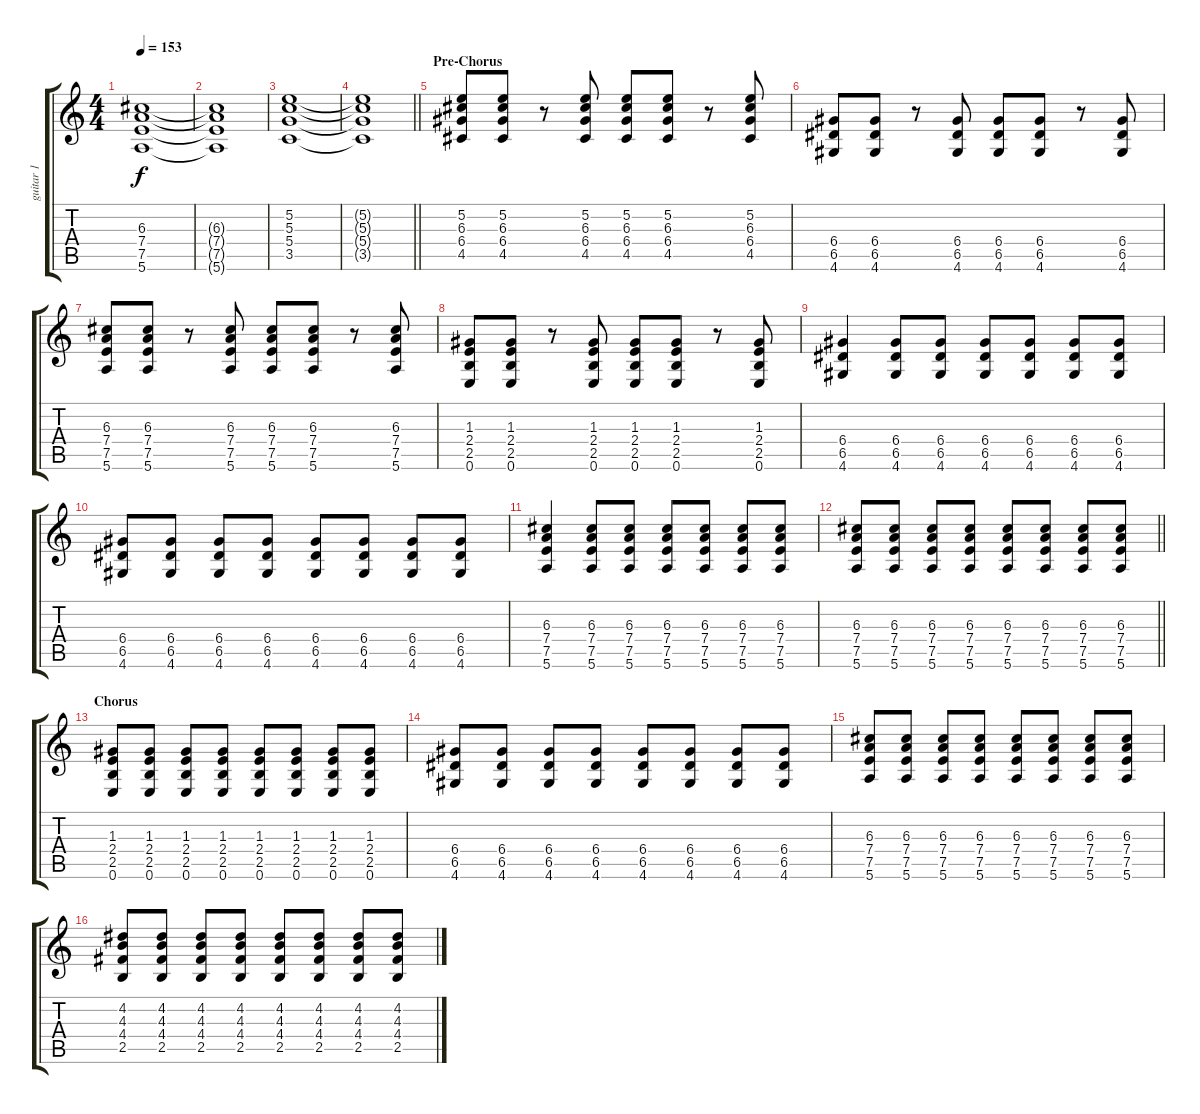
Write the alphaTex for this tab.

\track ("guitar 1" "guitar 1") {instrument electricguitarjazz}
\staff {score tabs}
\tuning (E4 B3 G3 D3 A2 E2) {hide}
\ts (4 4)
\tempo 153
\clef g2
\ks c
(6.3 7.4 7.5 5.6).1{dy f} |
(6.3{t} 7.4{t} 7.5{t} 5.6{t}).1 |
(5.2 5.3 5.4 3.5).1 |
\barLineRight lightlight
(5.2{t} 5.3{t} 5.4{t} 3.5{t}).1 |
\section ("" "Pre-Chorus")
(5.2 6.3 6.4 4.5).8 (5.2 6.3 6.4 4.5).8 r.8 (5.2 6.3 6.4 4.5).8 (5.2 6.3 6.4 4.5).8 (5.2 6.3 6.4 4.5).8 r.8 (5.2 6.3 6.4 4.5).8 |
(6.4 6.5 4.6).8 (6.4 6.5 4.6).8 r.8 (6.4 6.5 4.6).8 (6.4 6.5 4.6).8 (6.4 6.5 4.6).8 r.8 (6.4 6.5 4.6).8 |
(6.3 7.4 7.5 5.6).8 (6.3 7.4 7.5 5.6).8 r.8 (6.3 7.4 7.5 5.6).8 (6.3 7.4 7.5 5.6).8 (6.3 7.4 7.5 5.6).8 r.8 (6.3 7.4 7.5 5.6).8 |
(1.3 2.4 2.5 0.6).8 (1.3 2.4 2.5 0.6).8 r.8 (1.3 2.4 2.5 0.6).8 (1.3 2.4 2.5 0.6).8 (1.3 2.4 2.5 0.6).8 r.8 (1.3 2.4 2.5 0.6).8 |
(6.4 6.5 4.6).4 (6.4 6.5 4.6).8 (6.4 6.5 4.6).8 (6.4 6.5 4.6).8 (6.4 6.5 4.6).8 (6.4 6.5 4.6).8 (6.4 6.5 4.6).8 |
(6.4 6.5 4.6).8 (6.4 6.5 4.6).8 (6.4 6.5 4.6).8 (6.4 6.5 4.6).8 (6.4 6.5 4.6).8 (6.4 6.5 4.6).8 (6.4 6.5 4.6).8 (6.4 6.5 4.6).8 |
(6.3 7.4 7.5 5.6).4 (6.3 7.4 7.5 5.6).8 (6.3 7.4 7.5 5.6).8 (6.3 7.4 7.5 5.6).8 (6.3 7.4 7.5 5.6).8 (6.3 7.4 7.5 5.6).8 (6.3 7.4 7.5 5.6).8 |
\barLineRight lightlight
(6.3 7.4 7.5 5.6).8 (6.3 7.4 7.5 5.6).8 (6.3 7.4 7.5 5.6).8 (6.3 7.4 7.5 5.6).8 (6.3 7.4 7.5 5.6).8 (6.3 7.4 7.5 5.6).8 (6.3 7.4 7.5 5.6).8 (6.3 7.4 7.5 5.6).8 |
\section ("" "Chorus")
(1.3 2.4 2.5 0.6).8 (1.3 2.4 2.5 0.6).8 (1.3 2.4 2.5 0.6).8 (1.3 2.4 2.5 0.6).8 (1.3 2.4 2.5 0.6).8 (1.3 2.4 2.5 0.6).8 (1.3 2.4 2.5 0.6).8 (1.3 2.4 2.5 0.6).8 |
(6.4 6.5 4.6).8 (6.4 6.5 4.6).8 (6.4 6.5 4.6).8 (6.4 6.5 4.6).8 (6.4 6.5 4.6).8 (6.4 6.5 4.6).8 (6.4 6.5 4.6).8 (6.4 6.5 4.6).8 |
(6.3 7.4 7.5 5.6).8 (6.3 7.4 7.5 5.6).8 (6.3 7.4 7.5 5.6).8 (6.3 7.4 7.5 5.6).8 (6.3 7.4 7.5 5.6).8 (6.3 7.4 7.5 5.6).8 (6.3 7.4 7.5 5.6).8 (6.3 7.4 7.5 5.6).8 |
(4.2 4.3 4.4 2.5).8 (4.2 4.3 4.4 2.5).8 (4.2 4.3 4.4 2.5).8 (4.2 4.3 4.4 2.5).8 (4.2 4.3 4.4 2.5).8 (4.2 4.3 4.4 2.5).8 (4.2 4.3 4.4 2.5).8 (4.2 4.3 4.4 2.5).8
